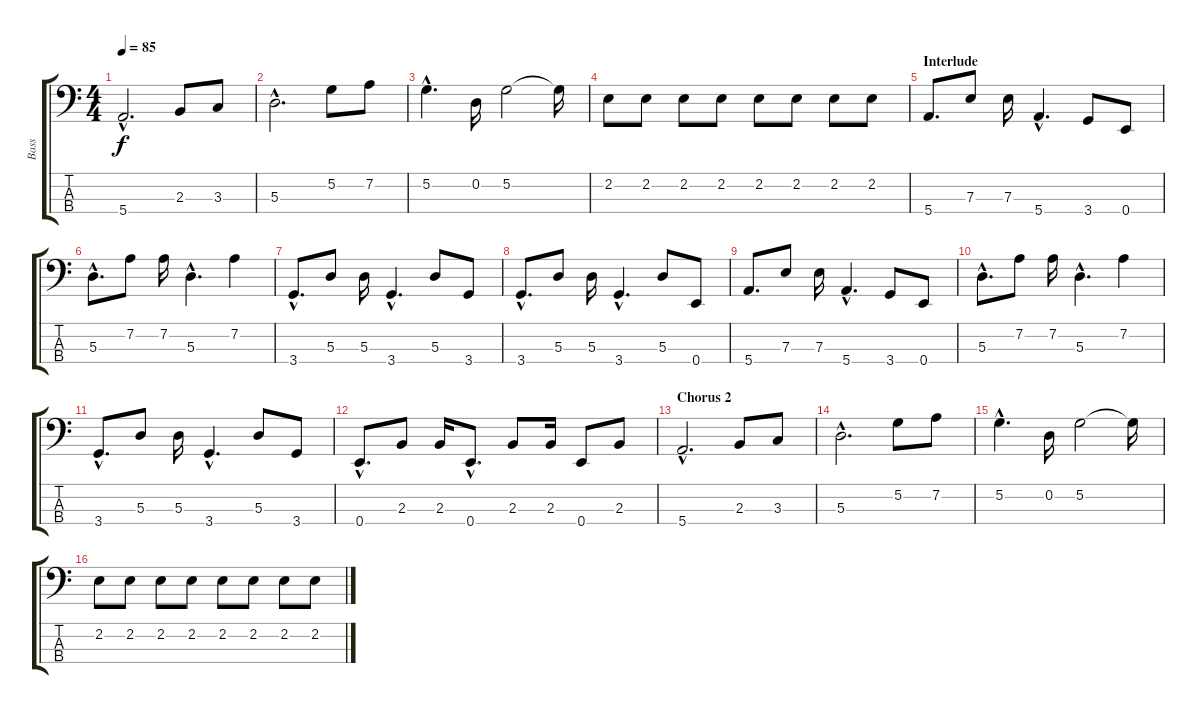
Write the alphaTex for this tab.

\track ("Bass" "Bass") {instrument electricbassfinger}
\staff {score tabs}
\tuning (G2 D2 A1 E1) {hide}
\ts (4 4)
\tempo 85
\clef f4
\ks c
5.4{hac}.2{d dy f} 2.3.8 3.3.8 |
5.3{hac}.2{d} 5.2.8 7.2.8 |
5.2{hac}.4{d} 0.2.16 5.2.2 5.2{t}.16 |
2.2.8 2.2.8 2.2.8 2.2.8 2.2.8 2.2.8 2.2.8 2.2.8 |
\section ("" "Interlude")
5.4.8{d} 7.3.8 7.3.16 5.4{hac}.4{d} 3.4.8 0.4.8 |
5.3{hac}.8{d} 7.2.8 7.2.16 5.3{hac}.4{d} 7.2.4 |
3.4{hac}.8{d} 5.3.8 5.3.16 3.4{hac}.4{d} 5.3.8 3.4.8 |
3.4{hac}.8{d} 5.3.8 5.3.16 3.4{hac}.4{d} 5.3.8 0.4.8 |
5.4.8{d} 7.3.8 7.3.16 5.4{hac}.4{d} 3.4.8 0.4.8 |
5.3{hac}.8{d} 7.2.8 7.2.16 5.3{hac}.4{d} 7.2.4 |
3.4{hac}.8{d} 5.3.8 5.3.16 3.4{hac}.4{d} 5.3.8 3.4.8 |
0.4{hac}.8{d volume 14 instrument electricbassfinger} 2.3.8 2.3.16 0.4{hac}.8{d} 2.3.8 2.3.16 0.4.8 2.3.8 |
\section ("" "Chorus 2")
5.4{hac}.2{d} 2.3.8 3.3.8 |
5.3{hac}.2{d} 5.2.8 7.2.8 |
5.2{hac}.4{d} 0.2.16 5.2.2 5.2{t}.16 |
2.2.8 2.2.8 2.2.8 2.2.8 2.2.8 2.2.8 2.2.8 2.2.8
